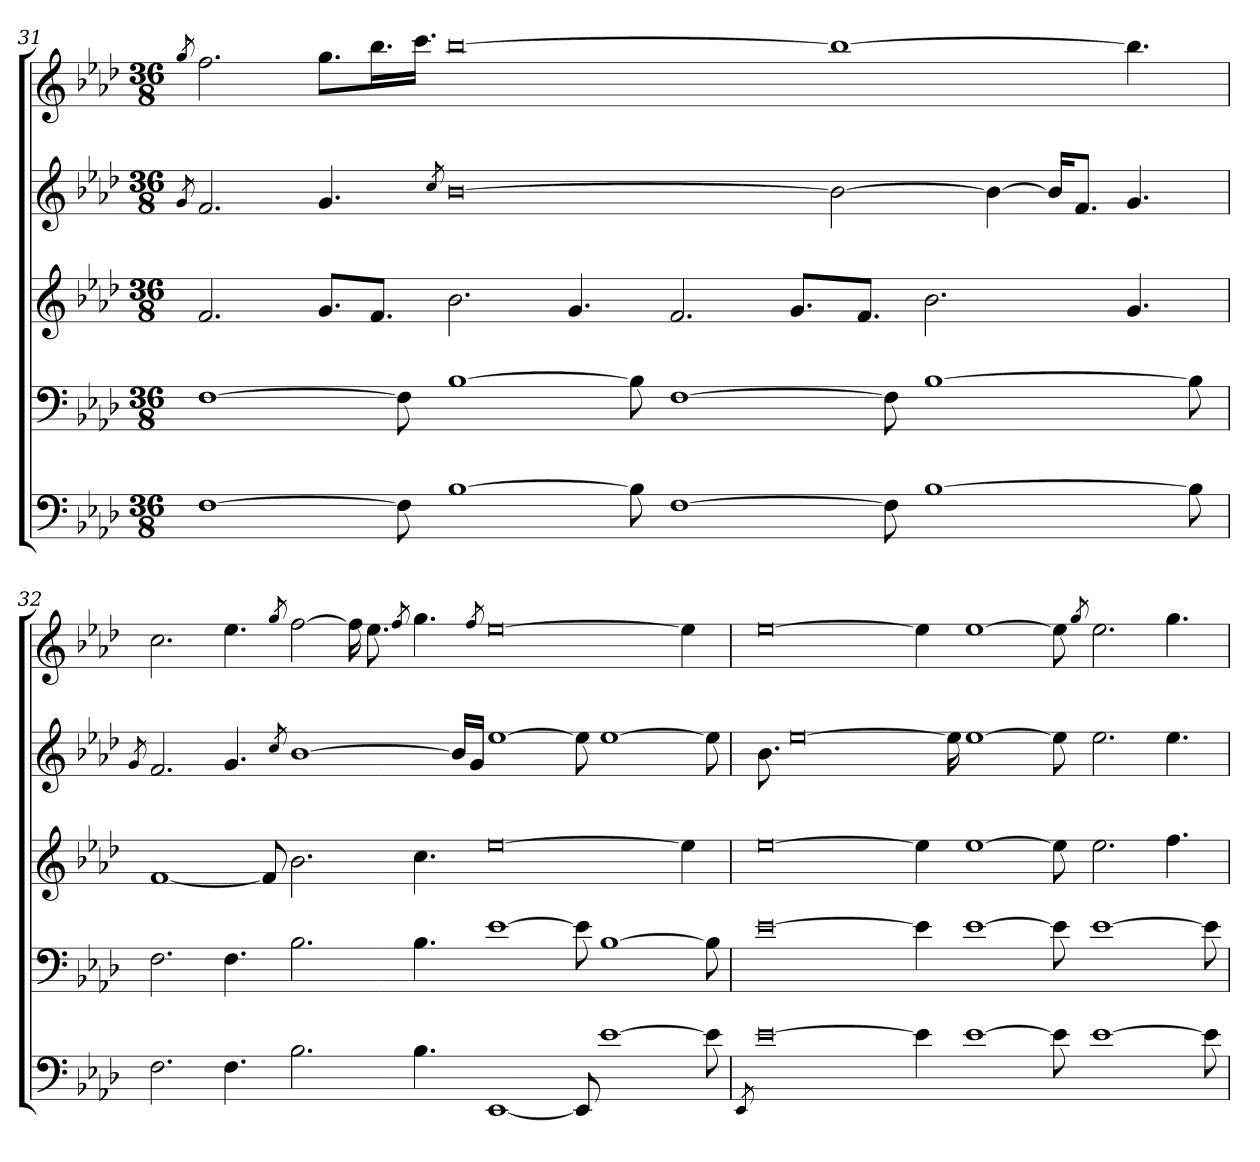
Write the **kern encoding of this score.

**kern	**kern	**kern	**kern	**kern
*part5	*part4	*part3	*part2	*part1
*staff5	*staff4	*staff3	*staff2	*staff1
*clefF4	*clefF4	*clefG2	*clefG2	*clefG2
*k[b-e-a-d-]	*k[b-e-a-d-]	*k[b-e-a-d-]	*k[b-e-a-d-]	*k[b-e-a-d-]
*M36/8	*M36/8	*M36/8	*M36/8	*M36/8
=31	=31	=31	=31	=31
.	.	.	8qg	8qgg
[1F	[1F	2.f	2.f	2.ff
.	.	8.g/L	4.g	8.gg\L
.	.	8.f/J	.	16.bb-\L
8F]	8F]	.	.	.
.	.	.	.	16.ccc\JJ
.	.	.	8qcc	.
[1B-	[1B-	2.b-	[0b-	[0bb-
.	.	4.g	.	.
8B-]	8B-]	.	.	.
[1F	[1F	2.f	.	.
.	.	8.g/L	.	.
.	.	.	2b-_	1bb-_
.	.	8.f/J	.	.
8F]	8F]	.	.	.
[1B-	[1B-	2.b-	.	.
.	.	.	4b-_	.
.	.	.	16b-/KL]	.
.	.	.	8.f/J	.
.	.	4.g	4.g	4.bb-]
8B-]	8B-]	.	.	.
=32	=32	=32	=32	=32
.	.	.	8qg	.
2.F	2.F	[1f	2.f	2.cc
4.F	4.F	.	4.g	4.ee-
.	.	8f]	.	.
.	.	.	8qcc	8qgg
2.B-	2.B-	2.b-	[1b-	[2ff
.	.	.	.	16ff]
.	.	.	.	8.ee-
.	.	.	.	8qff
4.B-	4.B-	4.cc	.	4.gg
.	.	.	16b-/LL]	.
.	.	.	16g/JJ	.
.	.	.	.	8qff
[1EE-	[1e-	[0ee-	[1ee-	[0ee-
8EE-]	8e-]	.	8ee-]	.
[1e-	[1B-	.	[1ee-	.
.	.	4ee-]	.	4ee-]
8e-]	8B-]	.	8ee-]	.
=33	=33	=33	=33	=33
8qEE-	.	.	.	.
[0e-	[0e-	[0ee-	8.b-	[0ee-
.	.	.	[0ee-	.
4e-]	4e-]	4ee-]	.	4ee-]
.	.	.	16ee-]	.
[1e-	[1e-	[1ee-	[1ee-	[1ee-
8e-]	8e-]	8ee-]	8ee-]	8ee-]
.	.	.	.	8qgg
[1e-	[1e-	2.ee-	2.ee-	2.ee-
.	.	4.ff	4.ee-	4.gg
8e-]	8e-]	.	.	.
=	=	=	=	=
*-	*-	*-	*-	*-
